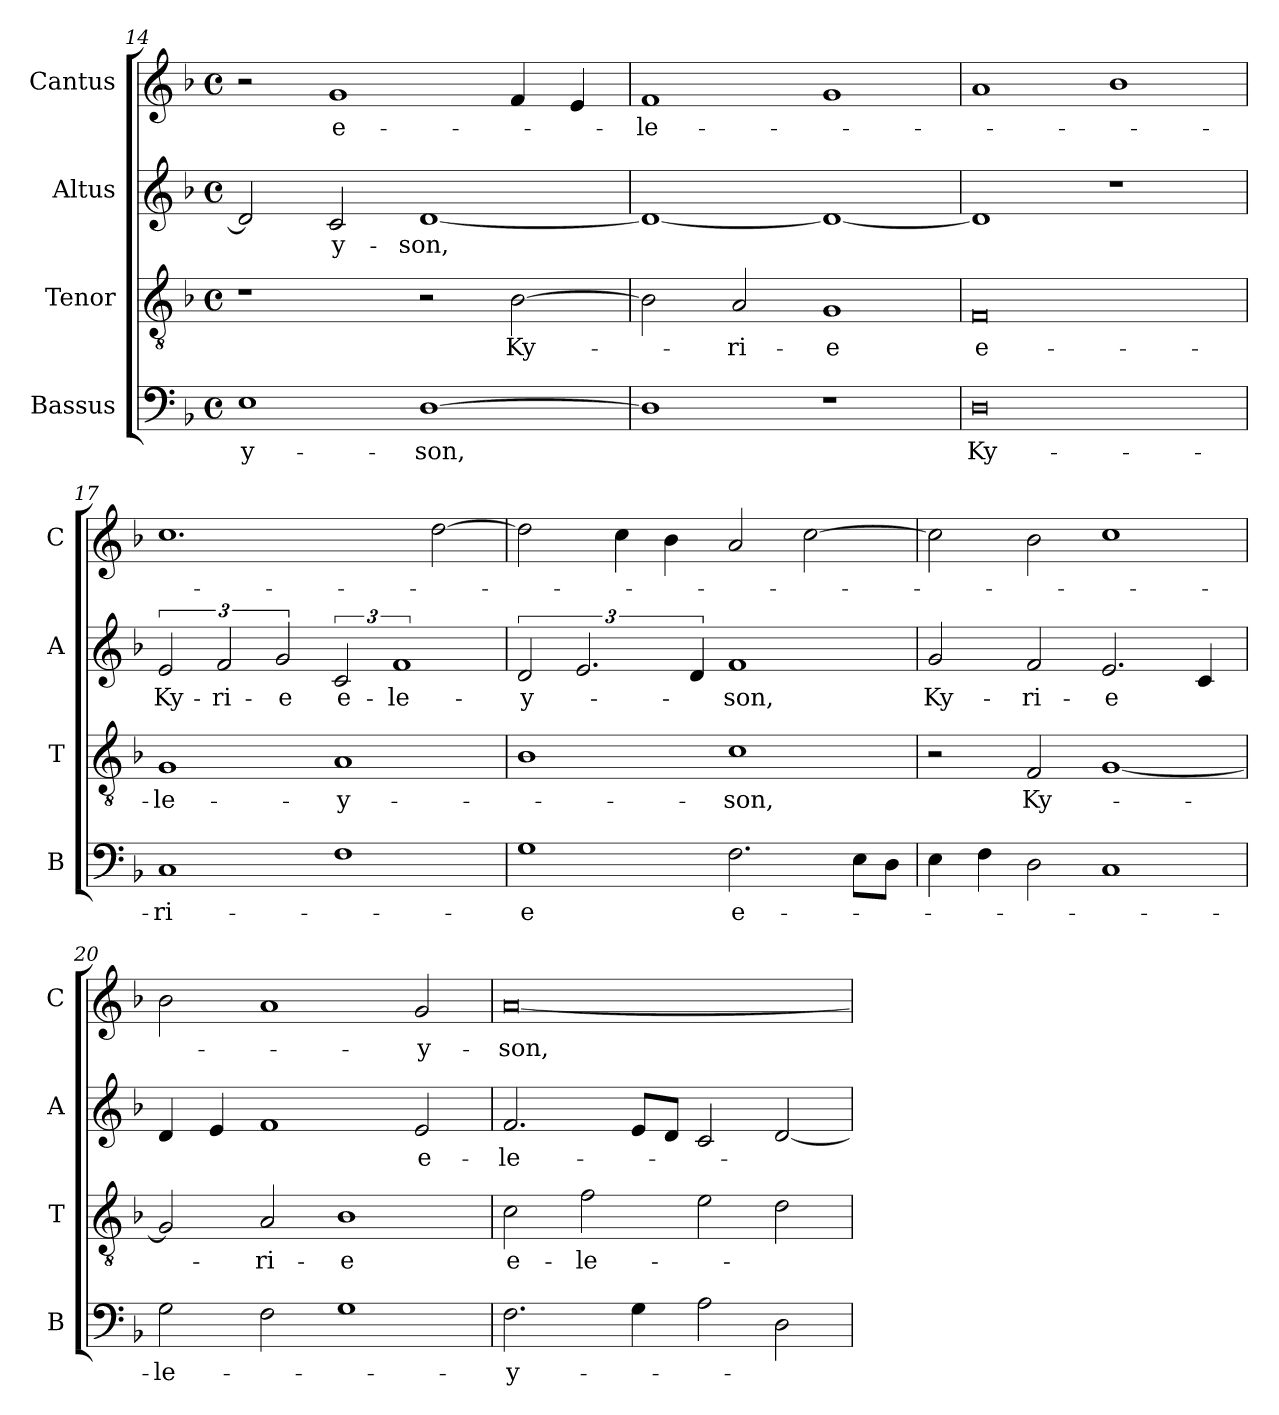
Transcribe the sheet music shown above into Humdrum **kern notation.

**kern	**text	**kern	**text	**kern	**text	**kern	**text
*part4	*part4	*part3	*part3	*part2	*part2	*part1	*part1
*staff4	*staff4	*staff3	*staff3	*staff2	*staff2	*staff1	*staff1
*I"Bassus	*	*I"Tenor	*	*I"Altus	*	*I"Cantus	*
*I'B	*	*I'T	*	*I'A	*	*I'C	*
!!LO:PB:g=z
*clefF4	*	*clefGv2	*	*clefG2	*	*clefG2	*
*k[b-]	*	*k[b-]	*	*k[b-]	*	*k[b-]	*
*F:	*	*F:	*	*F:	*	*F:	*
*M4/4	*	*M4/4	*	*M4/4	*	*M4/4	*
*met(c)	*	*met(c)	*	*met(c)	*	*met(c)	*
=14	=14	=14	=14	=14	=14	=14	=14
!	!LO:LY:b	!	!	!	!	!	!
1E	-y-	1r	.	2d/]	.	2r	.
!	!	!	!	!	!LO:LY:b	!	!
!	!	!	!	!	!	!	!LO:LY:b
.	.	.	.	2c/	-y-	1g	e-
!	!LO:LY:b	!	!	!	!	!	!
!	!	!	!	!	!LO:LY:b	!	!
[1D	-son,	2r	.	[1d	-son,	.	.
!	!	!	!LO:LY:b	!	!	!	!
.	.	[2B-\	Ky-	.	.	4f/	.
.	.	.	.	.	.	4e/	.
=15	=15	=15	=15	=15	=15	=15	=15
!	!	!	!	!	!	!	!LO:LY:b
1D]	.	2B-\]	.	1d_	.	1f	-le-
!	!	!	!LO:LY:b	!	!	!	!
.	.	2A/	-ri-	.	.	.	.
!	!	!	!LO:LY:b	!	!	!	!
1r	.	1G	-e	1d_	.	1g	.
=16	=16	=16	=16	=16	=16	=16	=16
!	!LO:LY:b	!	!	!	!	!	!
!	!	!	!LO:LY:b	!	!	!	!
0D	Ky-	0F	e-	1d]	.	1a	.
.	.	.	.	1r	.	1b-	.
=17	=17	=17	=17	=17	=17	=17	=17
!	!LO:LY:b	!	!	!	!	!	!
!	!	!	!LO:LY:b	!	!	!	!
!	!	!	!	!	!LO:LY:b	!	!
1C	-ri-	1G	-le-	3e/	Ky-	1.cc	.
!	!	!	!	!	!LO:LY:b	!	!
.	.	.	.	3f/	-ri-	.	.
!	!	!	!	!	!LO:LY:b	!	!
.	.	.	.	3g/	-e	.	.
!	!	!	!LO:LY:b	!	!	!	!
!	!	!	!	!	!LO:LY:b	!	!
1F	.	1A	-y-	3c/	e-	.	.
!	!	!	!	!	!LO:LY:b	!	!
.	.	.	.	3%2f	-le-	.	.
.	.	.	.	.	.	[2dd\	.
=18	=18	=18	=18	=18	=18	=18	=18
!	!LO:LY:b	!	!	!	!	!	!
!	!	!	!	!	!LO:LY:b	!	!
1G	-e	1B-	.	3d/	-y-	2dd\]	.
.	.	.	.	3.e/	.	.	.
.	.	.	.	.	.	4cc\	.
.	.	.	.	.	.	4b-\	.
.	.	.	.	6d/	.	.	.
!	!LO:LY:b	!	!	!	!	!	!
!	!	!	!LO:LY:b	!	!	!	!
!	!	!	!	!	!LO:LY:b	!	!
2.F\	e-	1c	-son,	1f	-son,	2a/	.
.	.	.	.	.	.	[2cc\	.
8E\L	.	.	.	.	.	.	.
8D\J	.	.	.	.	.	.	.
=19	=19	=19	=19	=19	=19	=19	=19
!	!	!	!	!	!LO:LY:b	!	!
4E\	.	2r	.	2g/	Ky-	2cc\]	.
4F\	.	.	.	.	.	.	.
!	!	!	!LO:LY:b	!	!	!	!
!	!	!	!	!	!LO:LY:b	!	!
2D\	.	2F/	Ky-	2f/	-ri-	2b-\	.
!	!	!	!	!	!LO:LY:b	!	!
1C	.	[1G	.	2.e/	-e	1cc	.
.	.	.	.	4c/	.	.	.
=20	=20	=20	=20	=20	=20	=20	=20
!	!LO:LY:b	!	!	!	!	!	!
2G\	-le-	2G/]	.	4d/	.	2b-\	.
.	.	.	.	4e/	.	.	.
!	!	!	!LO:LY:b	!	!	!	!
2F\	.	2A/	-ri-	1f	.	1a	.
!	!	!	!LO:LY:b	!	!	!	!
1G	.	1B-	-e	.	.	.	.
!	!	!	!	!	!LO:LY:b	!	!
!	!	!	!	!	!	!	!LO:LY:b
.	.	.	.	2e/	e-	2g/	-y-
!!LO:LB:g=z
=21	=21	=21	=21	=21	=21	=21	=21
!	!LO:LY:b	!	!	!	!	!	!
!	!	!	!LO:LY:b	!	!	!	!
!	!	!	!	!	!LO:LY:b	!	!
!	!	!	!	!	!	!	!LO:LY:b
2.F\	-y-	2c\	e-	2.f/	-le-	[0a	-son,
!	!	!	!LO:LY:b	!	!	!	!
.	.	2f\	-le-	.	.	.	.
4G\	.	.	.	8e/L	.	.	.
.	.	.	.	8d/J	.	.	.
2A\	.	2e\	.	2c/	.	.	.
2D\	.	2d\	.	[2d/	.	.	.
=	=	=	=	=	=	=	=
*-	*-	*-	*-	*-	*-	*-	*-
